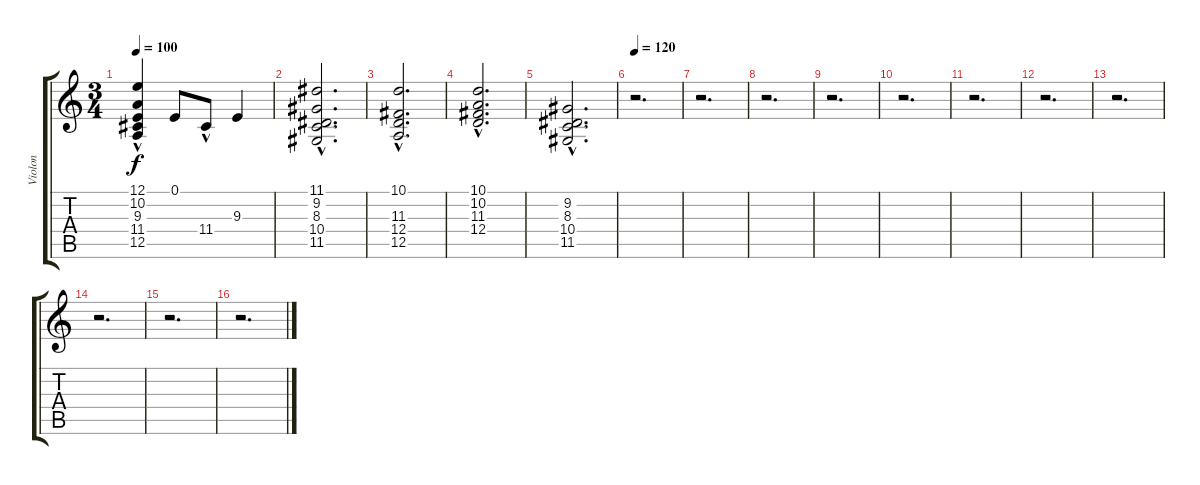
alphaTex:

\track ("Violon" "Violon") {instrument violin}
\staff {score tabs}
\tuning (E4 B3 G3 D3 A2 E2) {hide}
\ts (3 4)
\tempo 100
\clef g2
\ks c
(12.1{hac} 10.2{hac} 9.3 11.4 12.5{hac}).4{dy f} 0.1.8 11.4{hac}.8 9.3.4 |
(11.1{hac} 9.2{hac} 8.3{hac} 10.4{hac} 11.5{hac}).2{d} |
(10.1{hac} 11.3{hac} 12.4{hac} 12.5{hac}).2{d} |
(10.1{hac} 10.2{hac} 11.3{hac} 12.4{hac}).2{d} |
(9.2{hac} 8.3{hac} 10.4{hac} 11.5{hac}).2{d} |
\tempo 120
r.2{d} |
r.2{d} |
r.2{d} |
r.2{d} |
r.2{d} |
r.2{d} |
r.2{d} |
r.2{d} |
r.2{d} |
r.2{d} |
r.2{d}
